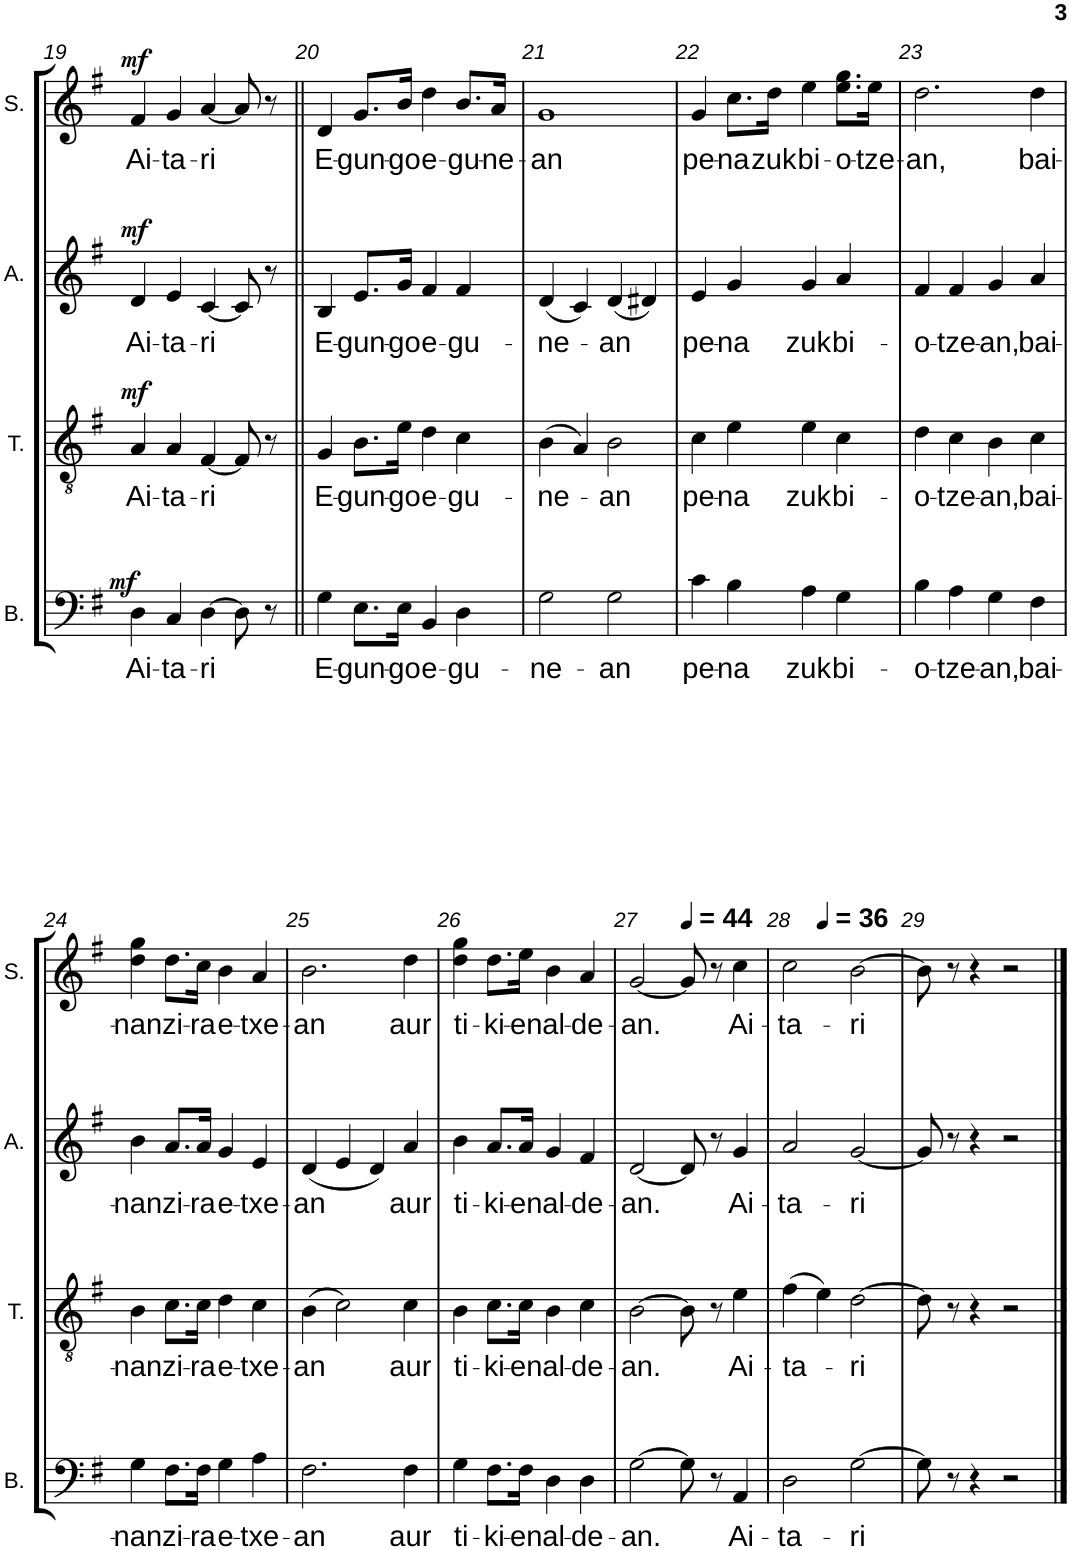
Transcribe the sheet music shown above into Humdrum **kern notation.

**kern	**text	**dynam	**kern	**text	**dynam	**kern	**text	**dynam	**kern	**text	**dynam
*part4	*part4	*part4	*part3	*part3	*part3	*part2	*part2	*part2	*part1	*part1	*part1
*staff4	*staff4	*staff4	*staff3	*staff3	*staff3	*staff2	*staff2	*staff2	*staff1	*staff1	*staff1
*I"Basse	*	*	*I"Ténor	*	*	*I"Alto	*	*	*I"Soprano	*	*
*I'B.	*	*	*I'T.	*	*	*I'A.	*	*	*I'S.	*	*
!!LO:PB:g=z
*clefF4	*	*	*clefGv2	*	*	*clefG2	*	*	*clefG2	*	*
*k[f#]	*	*	*k[f#]	*	*	*k[f#]	*	*	*k[f#]	*	*
*M4/4	*	*	*M4/4	*	*	*M4/4	*	*	*M4/4	*	*
=19	=19	=19	=19	=19	=19	=19	=19	=19	=19	=19	=19
!	!LO:LY:b	!LO:DY:b	!	!LO:LY:b	!LO:DY:a	!	!LO:LY:b	!LO:DY:a	!	!LO:LY:b	!LO:DY:a
4D\	Ai-	mf	4A/	Ai-	mf	4d/	Ai-	mf	4f#/	Ai-	mf
!	!LO:LY:b	!	!	!LO:LY:b	!	!	!LO:LY:b	!	!	!LO:LY:b	!
4C/	-ta-	.	4A/	-ta-	.	4e/	-ta-	.	4g/	-ta-	.
!	!LO:LY:b	!	!	!LO:LY:b	!	!	!LO:LY:b	!	!	!LO:LY:b	!
[4D\	-ri	.	[4F#/	-ri	.	[4c/	-ri	.	[4a/	-ri	.
8D\]	.	.	8F#/]	.	.	8c/]	.	.	8a/]	.	.
8r	.	.	8r	.	.	8r	.	.	8r	.	.
=20||	=20||	=20||	=20||	=20||	=20||	=20||	=20||	=20||	=20||	=20||	=20||
!	!LO:LY:b	!	!	!LO:LY:b	!	!	!LO:LY:b	!	!	!LO:LY:b	!
4G\	E-	.	4G/	E-	.	4B/	E-	.	4d/	E-	.
!	!LO:LY:b	!	!	!LO:LY:b	!	!	!LO:LY:b	!	!	!LO:LY:b	!
8.E\L	-gun-	.	8.B\L	-gun-	.	8.e/L	-gun-	.	8.g/L	-gun-	.
!	!LO:LY:b	!	!	!LO:LY:b	!	!	!LO:LY:b	!	!	!LO:LY:b	!
16E\Jk	-go	.	16e\Jk	-go	.	16g/Jk	-go	.	16b/Jk	-go	.
!	!LO:LY:b	!	!	!LO:LY:b	!	!	!LO:LY:b	!	!	!LO:LY:b	!
4BB/	e-	.	4d\	e-	.	4f#/	e-	.	4dd\	e-	.
!	!LO:LY:b	!	!	!LO:LY:b	!	!	!LO:LY:b	!	!	!LO:LY:b	!
4D\	-gu-	.	4c\	-gu-	.	4f#/	-gu-	.	8.b/L	-gu-	.
!	!	!	!	!	!	!	!	!	!	!LO:LY:b	!
.	.	.	.	.	.	.	.	.	16a/Jk	-ne-	.
=21	=21	=21	=21	=21	=21	=21	=21	=21	=21	=21	=21
!	!LO:LY:b	!	!	!LO:LY:b	!	!	!LO:LY:b	!	!	!LO:LY:b	!
2G\	-ne-	.	(4B\	-ne-	.	(4d/	-ne-	.	1g	-an	.
.	.	.	4A/)	.	.	4c/)	.	.	.	.	.
!	!LO:LY:b	!	!	!LO:LY:b	!	!	!LO:LY:b	!	!	!	!
2G\	-an	.	2B\	-an	.	(4d/	-an	.	.	.	.
.	.	.	.	.	.	4d#X/)	.	.	.	.	.
=22	=22	=22	=22	=22	=22	=22	=22	=22	=22	=22	=22
!	!LO:LY:b	!	!	!LO:LY:b	!	!	!LO:LY:b	!	!	!LO:LY:b	!
4c\	pe-	.	4c\	pe-	.	4e/	pe-	.	4g/	pe-	.
!	!LO:LY:b	!	!	!LO:LY:b	!	!	!LO:LY:b	!	!	!LO:LY:b	!
4B\	-na	.	4e\	-na	.	4g/	-na	.	8.cc\L	-na	.
!	!	!	!	!	!	!	!	!	!	!LO:LY:b	!
.	.	.	.	.	.	.	.	.	16dd\Jk	zuk	.
!	!LO:LY:b	!	!	!LO:LY:b	!	!	!LO:LY:b	!	!	!LO:LY:b	!
4A\	zuk	.	4e\	zuk	.	4g/	zuk	.	4ee\	bi-	.
!	!LO:LY:b	!	!	!LO:LY:b	!	!	!LO:LY:b	!	!	!LO:LY:b	!
4G\	bi-	.	4c\	bi-	.	4a/	bi-	.	8.ee\ 8.gg\L	-o-	.
!	!	!	!	!	!	!	!	!	!	!LO:LY:b	!
.	.	.	.	.	.	.	.	.	16ee\Jk	-tze-	.
=23	=23	=23	=23	=23	=23	=23	=23	=23	=23	=23	=23
!	!LO:LY:b	!	!	!LO:LY:b	!	!	!LO:LY:b	!	!	!LO:LY:b	!
4B\	-o-	.	4d\	-o-	.	4f#/	-o-	.	2.dd\	-an,	.
!	!LO:LY:b	!	!	!LO:LY:b	!	!	!LO:LY:b	!	!	!	!
4A\	-tze-	.	4c\	-tze-	.	4f#/	-tze-	.	.	.	.
!	!LO:LY:b	!	!	!LO:LY:b	!	!	!LO:LY:b	!	!	!	!
4G\	-an,	.	4B\	-an,	.	4g/	-an,	.	.	.	.
!	!LO:LY:b	!	!	!LO:LY:b	!	!	!LO:LY:b	!	!	!LO:LY:b	!
4F#\	bai-	.	4c\	bai-	.	4a/	bai-	.	4dd\	bai-	.
!!LO:LB:g=z
=24	=24	=24	=24	=24	=24	=24	=24	=24	=24	=24	=24
!	!LO:LY:b	!	!	!LO:LY:b	!	!	!LO:LY:b	!	!	!LO:LY:b	!
4G\	-nan	.	4B\	-nan	.	4b\	-nan	.	4dd\ 4gg\	-nan	.
!	!LO:LY:b	!	!	!LO:LY:b	!	!	!LO:LY:b	!	!	!LO:LY:b	!
8.F#\L	zi-	.	8.c\L	zi-	.	8.a/L	zi-	.	8.dd\L	zi-	.
!	!LO:LY:b	!	!	!LO:LY:b	!	!	!LO:LY:b	!	!	!LO:LY:b	!
16F#\Jk	-ra	.	16c\Jk	-ra	.	16a/Jk	-ra	.	16cc\Jk	-ra	.
!	!LO:LY:b	!	!	!LO:LY:b	!	!	!LO:LY:b	!	!	!LO:LY:b	!
4G\	e-	.	4d\	e-	.	4g/	e-	.	4b\	e-	.
!	!LO:LY:b	!	!	!LO:LY:b	!	!	!LO:LY:b	!	!	!LO:LY:b	!
4A\	-txe-	.	4c\	-txe-	.	4e/	-txe-	.	4a/	-txe-	.
=25	=25	=25	=25	=25	=25	=25	=25	=25	=25	=25	=25
!	!LO:LY:b	!	!	!LO:LY:b	!	!	!LO:LY:b	!	!	!LO:LY:b	!
2.F#\	-an	.	(4B\	-an	.	(4d/	-an	.	2.b\	-an	.
.	.	.	2c\)	.	.	4e/	.	.	.	.	.
.	.	.	.	.	.	4d/)	.	.	.	.	.
!	!LO:LY:b	!	!	!LO:LY:b	!	!	!LO:LY:b	!	!	!LO:LY:b	!
4F#\	aur	.	4c\	aur	.	4a/	aur	.	4dd\	aur	.
=26	=26	=26	=26	=26	=26	=26	=26	=26	=26	=26	=26
!	!LO:LY:b	!	!	!LO:LY:b	!	!	!LO:LY:b	!	!	!LO:LY:b	!
4G\	ti-	.	4B\	ti-	.	4b\	ti-	.	4dd\ 4gg\	ti-	.
!	!LO:LY:b	!	!	!LO:LY:b	!	!	!LO:LY:b	!	!	!LO:LY:b	!
8.F#\L	-ki-	.	8.c\L	-ki-	.	8.a/L	-ki-	.	8.dd\L	-ki-	.
!	!LO:LY:b	!	!	!LO:LY:b	!	!	!LO:LY:b	!	!	!LO:LY:b	!
16F#\Jk	-en	.	16c\Jk	-en	.	16a/Jk	-en	.	16ee\Jk	-en	.
!	!LO:LY:b	!	!	!LO:LY:b	!	!	!LO:LY:b	!	!	!LO:LY:b	!
4D\	al-	.	4B\	al-	.	4g/	al-	.	4b\	al-	.
!	!LO:LY:b	!	!	!LO:LY:b	!	!	!LO:LY:b	!	!	!LO:LY:b	!
4D\	-de-	.	4c\	-de-	.	4f#/	-de-	.	4a/	-de-	.
=27	=27	=27	=27	=27	=27	=27	=27	=27	=27	=27	=27
!	!LO:LY:b	!	!	!LO:LY:b	!	!	!LO:LY:b	!	!	!LO:LY:b	!
[2G\	-an.	.	[2B\	-an.	.	[2d/	-an.	.	[2g/	-an.	.
*	*	*	*	*	*	*	*	*	*MM44	*	*
8G\]	.	.	8B\]	.	.	8d/]	.	.	8g/]	.	.
8r	.	.	8r	.	.	8r	.	.	8r	.	.
!	!LO:LY:b	!	!	!LO:LY:b	!	!	!LO:LY:b	!	!	!LO:LY:b	!
4AA/	Ai-	.	4e\	Ai-	.	4g/	Ai-	.	4cc\	Ai-	.
=28	=28	=28	=28	=28	=28	=28	=28	=28	=28	=28	=28
!	!LO:LY:b	!	!	!LO:LY:b	!	!	!LO:LY:b	!	!	!LO:LY:b	!
*	*	*	*	*	*	*	*	*	*^	*	*
2D\	-ta-	.	(4f#\	-ta-	.	2a/	-ta-	.	2cc\	4ryy	-ta-	.
*	*	*	*	*	*	*	*	*	*MM36	*	*	*
.	.	.	4e\)	.	.	.	.	.	.	2.ryy	.	.
!	!LO:LY:b	!	!	!LO:LY:b	!	!	!LO:LY:b	!	!	!	!LO:LY:b	!
[2G\	-ri	.	[2d\	-ri	.	[2g/	-ri	.	[2b\	.	-ri	.
*	*	*	*	*	*	*	*	*	*v	*v	*	*
=29	=29	=29	=29	=29	=29	=29	=29	=29	=29	=29	=29
8G\]	.	.	8d\]	.	.	8g/]	.	.	8b\]	.	.
8r	.	.	8r	.	.	8r	.	.	8r	.	.
4r	.	.	4r	.	.	4r	.	.	4r	.	.
2r	.	.	2r	.	.	2r	.	.	2r	.	.
==	==	==	==	==	==	==	==	==	==	==	==
*-	*-	*-	*-	*-	*-	*-	*-	*-	*-	*-	*-
